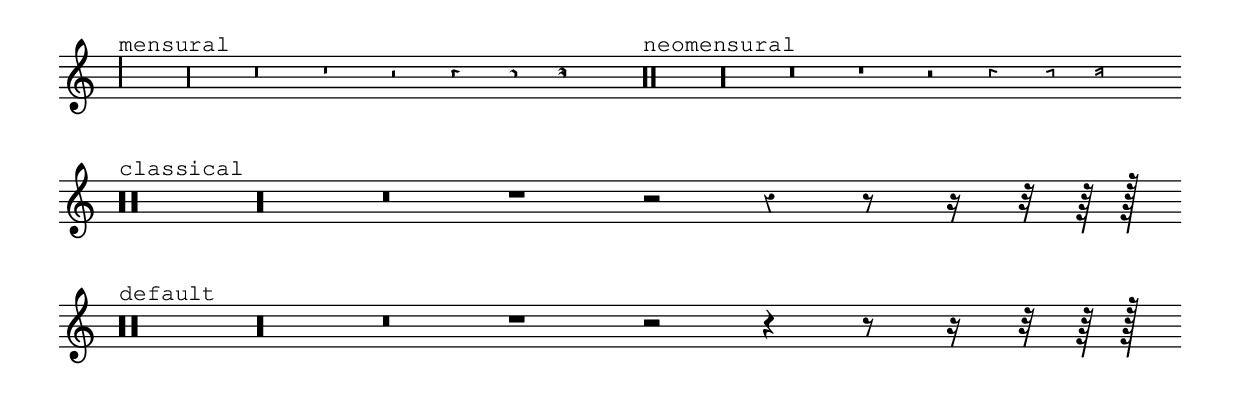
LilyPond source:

%% Do not edit this file; it is automatically
%% generated from LSR http://lsr.dsi.unimi.it
%% This file is in the public domain.
\version "2.13.4"

\header {
  lsrtags = "rhythms, ancient-notation, tweaks-and-overrides"

%% Translation of GIT committish: b2d4318d6c53df8469dfa4da09b27c15a374d0ca
  doctitlees = "Estilos de silencios"
  texidoces = "
Los silencios se pueden imprimir en distintos estilos.
"

%% Translation of GIT committish: d96023d8792c8af202c7cb8508010c0d3648899d

  doctitlede = "Pausenstile"
  texidocde = "
Pausen können in verschiedenen Stilen dargestellt werden.
"



%% Translation of GIT committish: e71f19ad847d3e94ac89750f34de8b6bb28611df
  texidocfr = "
Les silences peuvent être gravés selon différents styles.

"
  doctitlefr = "Styles de silences"

  texidoc = "
Rests may be used in various styles.




"
  doctitle = "Rest styles"
} % begin verbatim

\layout {
  indent = 0.0
  \context {
    \Staff
    \remove "Time_signature_engraver"
  }
}

\new Staff \relative c {
  \cadenzaOn
  \override Staff.Rest #'style = #'mensural
  r\maxima^\markup \typewriter { mensural }
  r\longa r\breve r1 r2 r4 r8 r16 s32 s64 s128 s128
  \bar ""

  \override Staff.Rest #'style = #'neomensural
  r\maxima^\markup \typewriter { neomensural }
  r\longa r\breve r1 r2 r4 r8 r16 s32 s64 s128 s128
  \bar ""

  \override Staff.Rest #'style = #'classical
  r\maxima^\markup \typewriter { classical }
  r\longa r\breve r1 r2 r4 r8 r16 r32 r64 r128 s128
  \bar ""

  \override Staff.Rest  #'style = #'default
  r\maxima^\markup \typewriter { default }
  r\longa r\breve r1 r2 r4 r8 r16 r32 r64 r128 s128
}

